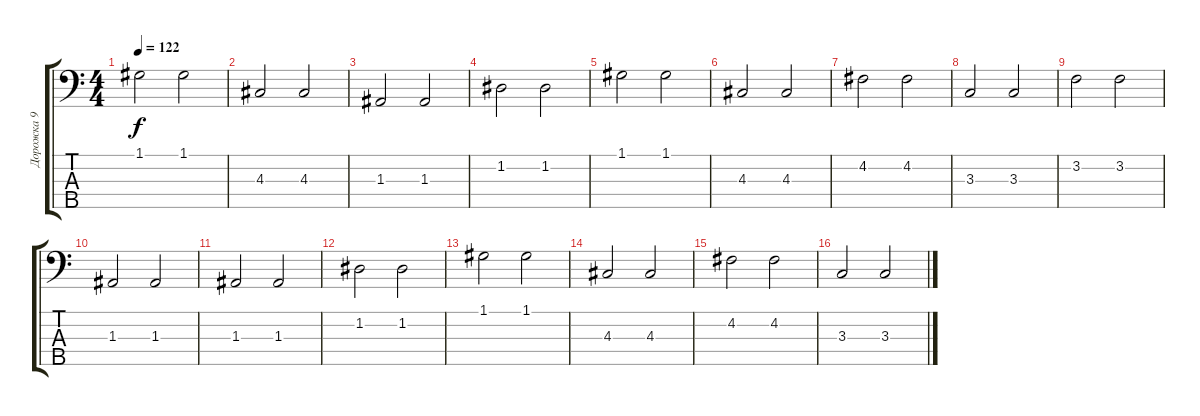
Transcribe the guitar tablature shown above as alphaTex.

\track ("Дорожка 9" "Дорожка 9") {instrument fretlessbass}
\staff {score tabs}
\tuning (G2 D2 A1 E1 B0) {hide}
\ts (4 4)
\tempo 122
\clef f4
\ks c
1.1.2{dy f} 1.1.2 |
4.3.2 4.3.2 |
1.3.2 1.3.2 |
1.2.2 1.2.2 |
1.1.2 1.1.2 |
4.3.2 4.3.2 |
4.2.2 4.2.2 |
3.3.2 3.3.2 |
3.2.2 3.2.2 |
1.3.2 1.3.2 |
1.3.2 1.3.2 |
1.2.2 1.2.2 |
1.1.2 1.1.2 |
4.3.2 4.3.2 |
4.2.2 4.2.2 |
3.3.2 3.3.2
